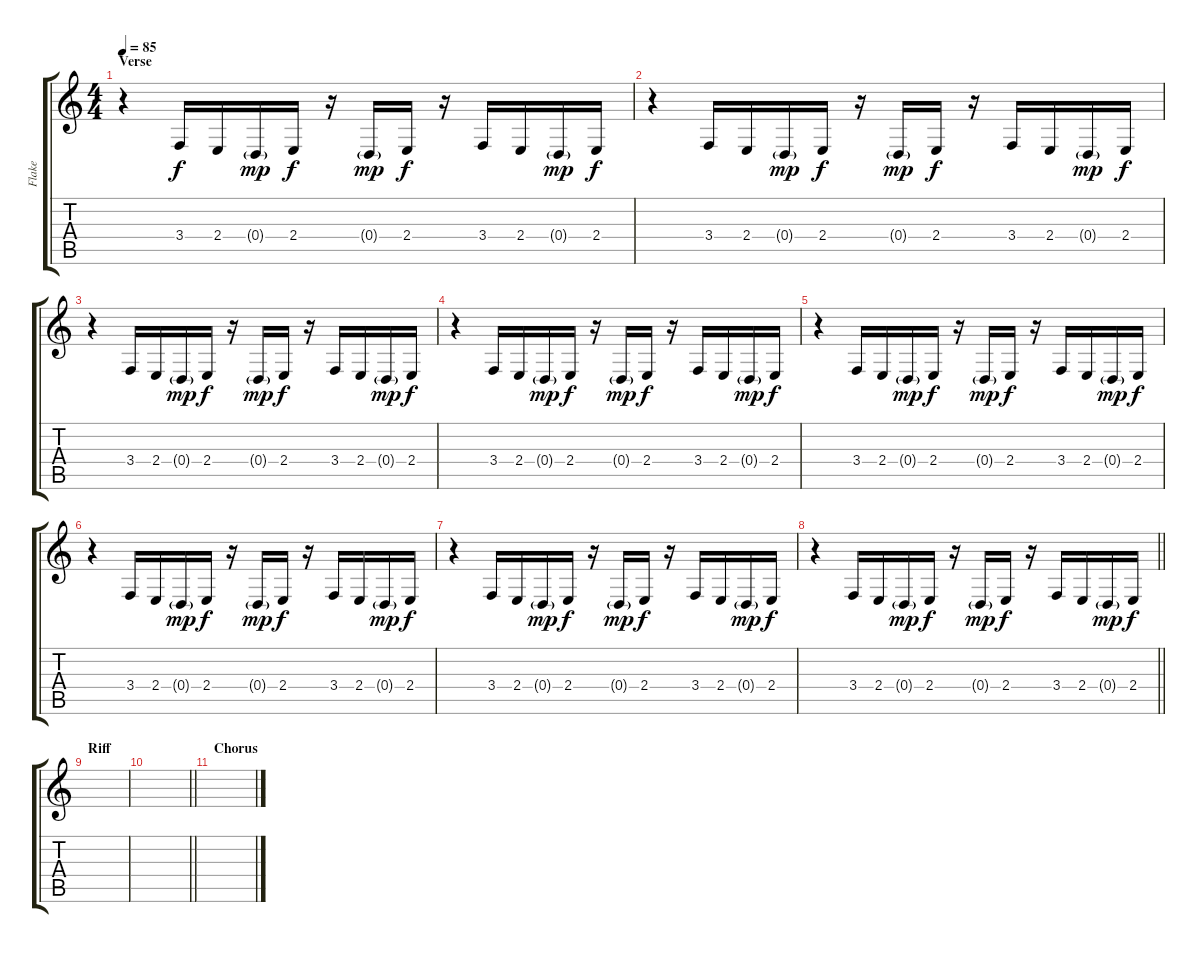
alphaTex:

\track ("Flake" "Flake") {instrument fx1rain}
\staff {score tabs}
\tuning (E4 B3 G3 D3 A2 E2) {hide}
\ts (4 4)
\section ("" "Verse")
\tempo 85
\clef g2
\ks c
r.4{dy f} 3.4.16 2.4.16 0.4{g}.16{dy mp} 2.4.16{dy f} r.16 0.4{g}.16{dy mp} 2.4.16{dy f} r.16 3.4.16 2.4.16 0.4{g}.16{dy mp} 2.4.16{dy f} |
r.4 3.4.16 2.4.16 0.4{g}.16{dy mp} 2.4.16{dy f} r.16 0.4{g}.16{dy mp} 2.4.16{dy f} r.16 3.4.16 2.4.16 0.4{g}.16{dy mp} 2.4.16{dy f} |
r.4 3.4.16 2.4.16 0.4{g}.16{dy mp} 2.4.16{dy f} r.16 0.4{g}.16{dy mp} 2.4.16{dy f} r.16 3.4.16 2.4.16 0.4{g}.16{dy mp} 2.4.16{dy f} |
r.4 3.4.16 2.4.16 0.4{g}.16{dy mp} 2.4.16{dy f} r.16 0.4{g}.16{dy mp} 2.4.16{dy f} r.16 3.4.16 2.4.16 0.4{g}.16{dy mp} 2.4.16{dy f} |
r.4 3.4.16 2.4.16 0.4{g}.16{dy mp} 2.4.16{dy f} r.16 0.4{g}.16{dy mp} 2.4.16{dy f} r.16 3.4.16 2.4.16 0.4{g}.16{dy mp} 2.4.16{dy f} |
r.4 3.4.16 2.4.16 0.4{g}.16{dy mp} 2.4.16{dy f} r.16 0.4{g}.16{dy mp} 2.4.16{dy f} r.16 3.4.16 2.4.16 0.4{g}.16{dy mp} 2.4.16{dy f} |
r.4 3.4.16 2.4.16 0.4{g}.16{dy mp} 2.4.16{dy f} r.16 0.4{g}.16{dy mp} 2.4.16{dy f} r.16 3.4.16 2.4.16 0.4{g}.16{dy mp} 2.4.16{dy f} |
\barLineRight lightlight
r.4 3.4.16 2.4.16 0.4{g}.16{dy mp} 2.4.16{dy f} r.16 0.4{g}.16{dy mp} 2.4.16{dy f} r.16 3.4.16 2.4.16 0.4{g}.16{dy mp} 2.4.16{dy f} |
\section ("" "Riff")
|
\barLineRight lightlight
|
\section ("" "Chorus")
